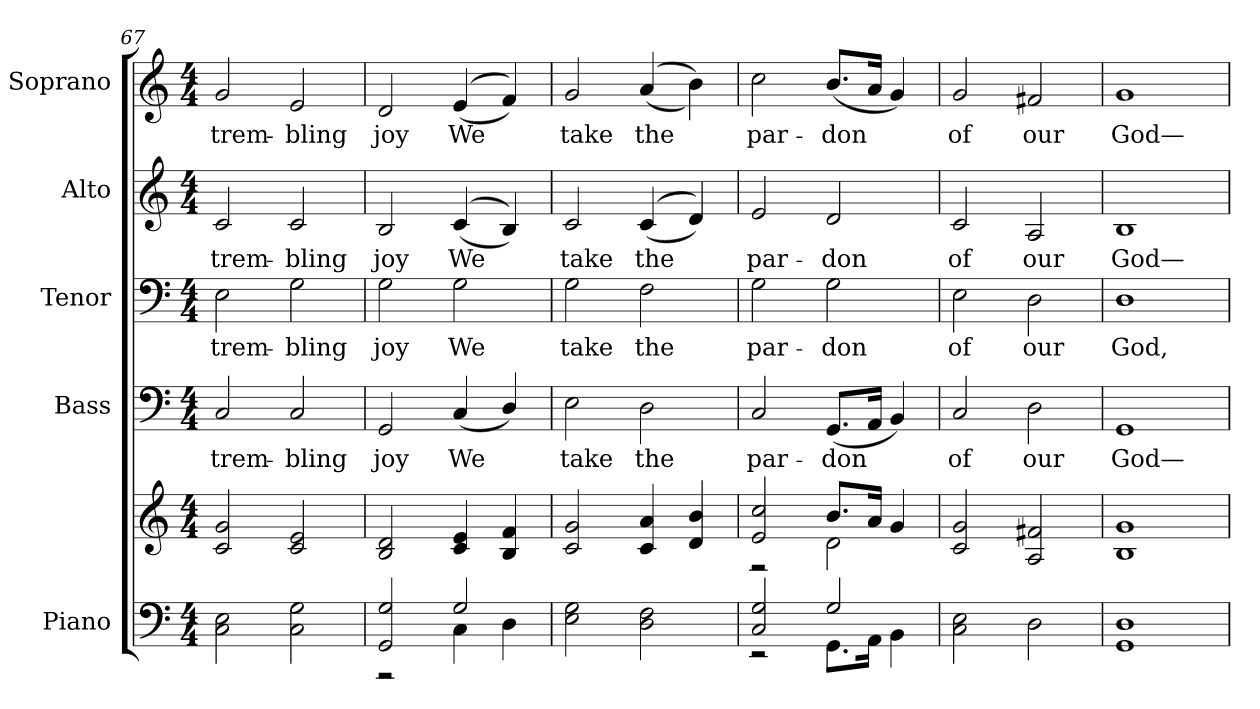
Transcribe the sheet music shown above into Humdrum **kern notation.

**kern	**kern	**kern	**text	**kern	**text	**kern	**text	**kern	**text
*part5	*part5	*part4	*part4	*part3	*part3	*part2	*part2	*part1	*part1
*staff6	*staff5	*staff4	*staff4	*staff3	*staff3	*staff2	*staff2	*staff1	*staff1
*I"Piano	*	*I"Bass	*	*I"Tenor	*	*I"Alto	*	*I"Soprano	*
*I'Pno.	*	*I'B.	*	*I'T.	*	*I'A.	*	*I'S.	*
*clefF4	*clefG2	*clefF4	*	*clefF4	*	*clefG2	*	*clefG2	*
*k[]	*k[]	*k[]	*	*k[]	*	*k[]	*	*k[]	*
*C:	*C:	*C:	*	*C:	*	*C:	*	*C:	*
*M4/4	*M4/4	*M4/4	*	*M4/4	*	*M4/4	*	*M4/4	*
=67	=67	=67	=67	=67	=67	=67	=67	=67	=67
!	!	!	!LO:LY:b:color=#000000	!	!	!	!	!	!
!	!	!	!	!	!LO:LY:b:color=#000000	!	!	!	!
!	!	!	!	!	!	!	!LO:LY:b:color=#000000	!	!
!	!	!	!	!	!	!	!	!	!LO:LY:b:color=#000000
2Ci\ 2Ei	2ci/ 2gi	2Ci/	trem-	2Ei\	trem-	2ci/	trem-	2gi/	trem-
!	!	!	!LO:LY:b:color=#000000	!	!	!	!	!	!
!	!	!	!	!	!LO:LY:b:color=#000000	!	!	!	!
!	!	!	!	!	!	!	!LO:LY:b:color=#000000	!	!
!	!	!	!	!	!	!	!	!	!LO:LY:b:color=#000000
2Ci\ 2Gi	2ci/ 2ei	2Ci/	-bling	2Gi\	-bling	2ci/	-bling	2ei/	-bling
=68	=68	=68	=68	=68	=68	=68	=68	=68	=68
*^	*	*	*	*	*	*	*	*	*
!	!	!	!	!LO:LY:b:color=#000000	!	!	!	!	!	!
!	!	!	!	!	!	!LO:LY:b:color=#000000	!	!	!	!
!	!	!	!	!	!	!	!	!LO:LY:b:color=#000000	!	!
!	!	!	!	!	!	!	!	!	!	!LO:LY:b:color=#000000
2GGi/ 2Gi	2r	2Bi/ 2di	2GGi/	joy	2Gi\	joy	2Bi/	joy	2di/	joy
!	!	!	!	!LO:LY:b:color=#000000	!	!	!	!	!	!
!	!	!	!	!	!	!LO:LY:b:color=#000000	!	!	!	!
!	!	!	!	!	!	!	!	!LO:LY:b:color=#000000	!	!
!	!	!	!	!	!	!	!	!	!	!LO:LY:b:color=#000000
2Gi/	4Ci\	4ci/ 4ei	(4Ci/	We	2Gi\	We	((4ci/	We	((4ei/	We
.	4Di\	4Bi/ 4fi	4Di/)	.	.	.	4Bi/))	.	4fi/))	.
*v	*v	*	*	*	*	*	*	*	*	*
!!LO:PB:g=z
=69	=69	=69	=69	=69	=69	=69	=69	=69	=69
*^	*	*	*	*	*	*	*	*	*
!	!	!	!	!LO:LY:b:color=#000000	!	!	!	!	!	!
*v	*v	*	*	*	*	*	*	*	*	*
*^	*	*	*	*	*	*	*	*	*
!	!	!	!	!	!	!LO:LY:b:color=#000000	!	!	!	!
*v	*v	*	*	*	*	*	*	*	*	*
*^	*	*	*	*	*	*	*	*	*
!	!	!	!	!	!	!	!	!LO:LY:b:color=#000000	!	!
*v	*v	*	*	*	*	*	*	*	*	*
*^	*	*	*	*	*	*	*	*	*
!	!	!	!	!	!	!	!	!	!	!LO:LY:b:color=#000000
*v	*v	*	*	*	*	*	*	*	*	*
2Ei\ 2Gi	2ci/ 2gi	2Ei\	take	2Gi\	take	2ci/	take	2gi/	take
!	!	!	!LO:LY:b:color=#000000	!	!	!	!	!	!
!	!	!	!	!	!LO:LY:b:color=#000000	!	!	!	!
!	!	!	!	!	!	!	!LO:LY:b:color=#000000	!	!
!	!	!	!	!	!	!	!	!	!LO:LY:b:color=#000000
2Di\ 2Fi	4ci/ 4ai	2Di\	the	2Fi\	the	((4ci/	the	((4ai/	the
.	4di/ 4bi	.	.	.	.	4di/))	.	4bi\))	.
=70	=70	=70	=70	=70	=70	=70	=70	=70	=70
*^	*^	*	*	*	*	*	*	*	*
!	!	!	!	!	!LO:LY:b:color=#000000	!	!	!	!	!	!
!	!	!	!	!	!	!	!LO:LY:b:color=#000000	!	!	!	!
!	!	!	!	!	!	!	!	!	!LO:LY:b:color=#000000	!	!
!	!	!	!	!	!	!	!	!	!	!	!LO:LY:b:color=#000000
2Ci/ 2Gi	2r	2ei/ 2cci	2r	2Ci/	par-	2Gi\	par-	2ei/	par-	2cci\	par-
!	!	!	!	!	!LO:LY:b:color=#000000	!	!	!	!	!	!
!	!	!	!	!	!	!	!LO:LY:b:color=#000000	!	!	!	!
!	!	!	!	!	!	!	!	!	!LO:LY:b:color=#000000	!	!
!	!	!	!	!	!	!	!	!	!	!	!LO:LY:b:color=#000000
2Gi/	8.GGi\L	8.bi/L	2di\	(8.GGi/L	-don	2Gi\	-don	2di/	-don	(8.bi/L	-don
.	16AAi\Jk	16ai/Jk	.	16AAi/Jk	.	.	.	.	.	16ai/Jk	.
.	4BBi\	4gi/	.	4BBi/)	.	.	.	.	.	4gi/)	.
*v	*v	*	*	*	*	*	*	*	*	*	*
*	*v	*v	*	*	*	*	*	*	*	*
=71	=71	=71	=71	=71	=71	=71	=71	=71	=71
*^	*	*	*	*	*	*	*	*	*
!	!	!	!	!LO:LY:b:color=#000000	!	!	!	!	!	!
*v	*v	*	*	*	*	*	*	*	*	*
*^	*	*	*	*	*	*	*	*	*
!	!	!	!	!	!	!LO:LY:b:color=#000000	!	!	!	!
*v	*v	*	*	*	*	*	*	*	*	*
*^	*	*	*	*	*	*	*	*	*
!	!	!	!	!	!	!	!	!LO:LY:b:color=#000000	!	!
*v	*v	*	*	*	*	*	*	*	*	*
*^	*	*	*	*	*	*	*	*	*
!	!	!	!	!	!	!	!	!	!	!LO:LY:b:color=#000000
*v	*v	*	*	*	*	*	*	*	*	*
2Ci\ 2Ei	2ci/ 2gi	2Ci/	of	2Ei\	of	2ci/	of	2gi/	of
!	!	!	!LO:LY:b:color=#000000	!	!	!	!	!	!
!	!	!	!	!	!LO:LY:b:color=#000000	!	!	!	!
!	!	!	!	!	!	!	!LO:LY:b:color=#000000	!	!
!	!	!	!	!	!	!	!	!	!LO:LY:b:color=#000000
2Di\	2Ai/ 2f#Xi	2Di\	our	2Di\	our	2Ai/	our	2f#Xi/	our
!!LO:PB:g=z
=72	=72	=72	=72	=72	=72	=72	=72	=72	=72
!	!	!	!LO:LY:b:color=#000000	!	!	!	!	!	!
!	!	!	!	!	!LO:LY:b:color=#000000	!	!	!	!
!	!	!	!	!	!	!	!LO:LY:b:color=#000000	!	!
!	!	!	!	!	!	!	!	!	!LO:LY:b:color=#000000
1GGi 1Di	1Bi 1gi	1GGi	God—	1Di	God,	1Bi	God—	1gi	God—
=	=	=	=	=	=	=	=	=	=
*-	*-	*-	*-	*-	*-	*-	*-	*-	*-
